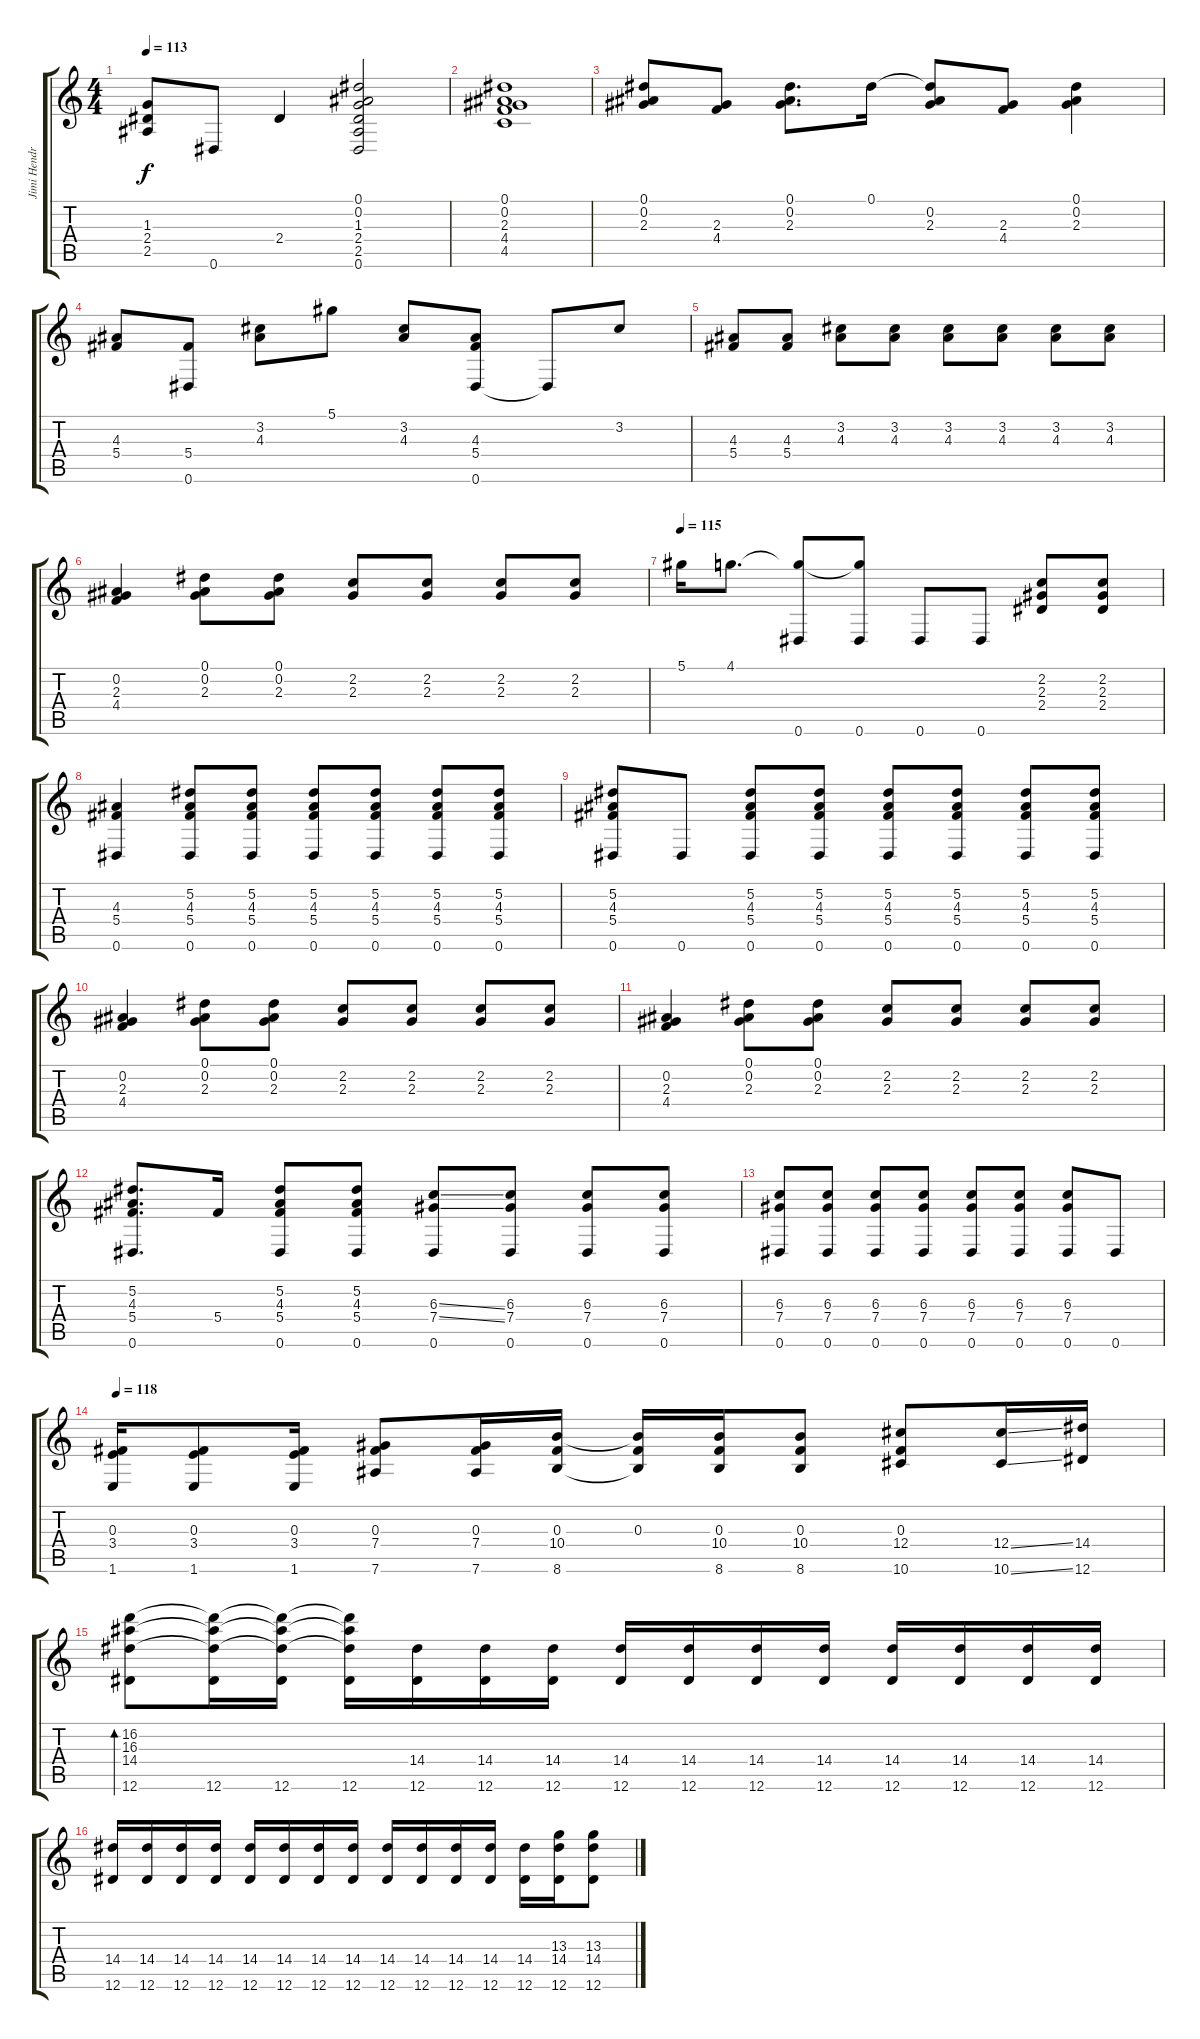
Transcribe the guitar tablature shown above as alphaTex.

\track ("Jimi Hendrix" "Jimi Hendr") {instrument overdrivenguitar}
\staff {score tabs}
\tuning (Eb4 Bb3 Gb3 Db3 Ab2 Eb2) {hide}
\ts (4 4)
\tempo 113
\clef g2
\ks c
(1.3 2.4 2.5).8{dy f} 0.6.8 2.4.4 (0.1 0.2 1.3 2.4 2.5 0.6).2 |
(0.1 0.2 2.3 4.4 4.5).1 |
(0.1 0.2 2.3).8 (2.3 4.4).8 (0.1 0.2 2.3).8{d} 0.1.16 (0.1{t} 0.2 2.3).8 (2.3 4.4).8 (0.1 0.2 2.3).4 |
(4.3 5.4).8 (5.4 0.6).8 (3.2 4.3).8 5.1.8 (3.2 4.3).8 (4.3 5.4 0.6).8 0.6{t}.8 3.2.8 |
(4.3 5.4).8 (4.3 5.4).8 (3.2 4.3).8 (3.2 4.3).8 (3.2 4.3).8 (3.2 4.3).8 (3.2 4.3).8 (3.2 4.3).8 |
(0.2 2.3 4.4).4 (0.1 0.2 2.3).8 (0.1 0.2 2.3).8 (2.2 2.3).8 (2.2 2.3).8 (2.2 2.3).8 (2.2 2.3).8 |
\tempo 115
5.1.16 4.1.8{d} (4.1{t} 0.6).8 (4.1{t} 0.6).8 0.6.8 0.6.8 (2.2 2.3 2.4).8 (2.2 2.3 2.4).8 |
(4.3 5.4 0.6).4 (5.2 4.3 5.4 0.6).8 (5.2 4.3 5.4 0.6).8 (5.2 4.3 5.4 0.6).8 (5.2 4.3 5.4 0.6).8 (5.2 4.3 5.4 0.6).8 (5.2 4.3 5.4 0.6).8 |
(5.2 4.3 5.4 0.6).8 0.6.8 (5.2 4.3 5.4 0.6).8 (5.2 4.3 5.4 0.6).8 (5.2 4.3 5.4 0.6).8 (5.2 4.3 5.4 0.6).8 (5.2 4.3 5.4 0.6).8 (5.2 4.3 5.4 0.6).8 |
(0.2 2.3 4.4).4 (0.1 0.2 2.3).8 (0.1 0.2 2.3).8 (2.2 2.3).8 (2.2 2.3).8 (2.2 2.3).8 (2.2 2.3).8 |
(0.2 2.3 4.4).4 (0.1 0.2 2.3).8 (0.1 0.2 2.3).8 (2.2 2.3).8 (2.2 2.3).8 (2.2 2.3).8 (2.2 2.3).8 |
(5.2 4.3 5.4 0.6).8{d} 5.4.16 (5.2 4.3 5.4 0.6).8 (5.2 4.3 5.4 0.6).8 (6.3{ss} 7.4{ss} 0.6).8 (6.3 7.4 0.6).8 (6.3 7.4 0.6).8 (6.3 7.4 0.6).8 |
(6.3 7.4 0.6).8 (6.3 7.4 0.6).8 (6.3 7.4 0.6).8 (6.3 7.4 0.6).8 (6.3 7.4 0.6).8 (6.3 7.4 0.6).8 (6.3 7.4 0.6).8 0.6.8 |
\tempo 118
(0.3 3.4 1.6).16 (0.3 3.4 1.6).8 (0.3 3.4 1.6).16 (0.3 7.4 7.6).8 (0.3 7.4 7.6).16 (0.3 10.4 8.6).16 (0.3 10.4{t} 8.6{t}).16 (0.3 10.4 8.6).16 (0.3 10.4 8.6).8 (0.3 12.4 10.6).8 (12.4{ss} 10.6{ss}).16 (14.4 12.6).16 |
(16.2 16.3 14.4 12.6).8{bd 120} (16.2{t} 16.3{t} 14.4{t} 12.6).16 (16.2{t} 16.3{t} 14.4{t} 12.6).16 (16.2{t} 16.3{t} 14.4{t} 12.6).16 (14.4 12.6).16 (14.4 12.6).16 (14.4 12.6).16 (14.4 12.6).16 (14.4 12.6).16 (14.4 12.6).16 (14.4 12.6).16 (14.4 12.6).16 (14.4 12.6).16 (14.4 12.6).16 (14.4 12.6).16 |
(14.4 12.6).16 (14.4 12.6).16 (14.4 12.6).16 (14.4 12.6).16 (14.4 12.6).16 (14.4 12.6).16 (14.4 12.6).16 (14.4 12.6).16 (14.4 12.6).16 (14.4 12.6).16 (14.4 12.6).16 (14.4 12.6).16 (14.4 12.6).16 (13.3 14.4 12.6).16 (13.3 14.4{ss} 12.6{ss}).8
